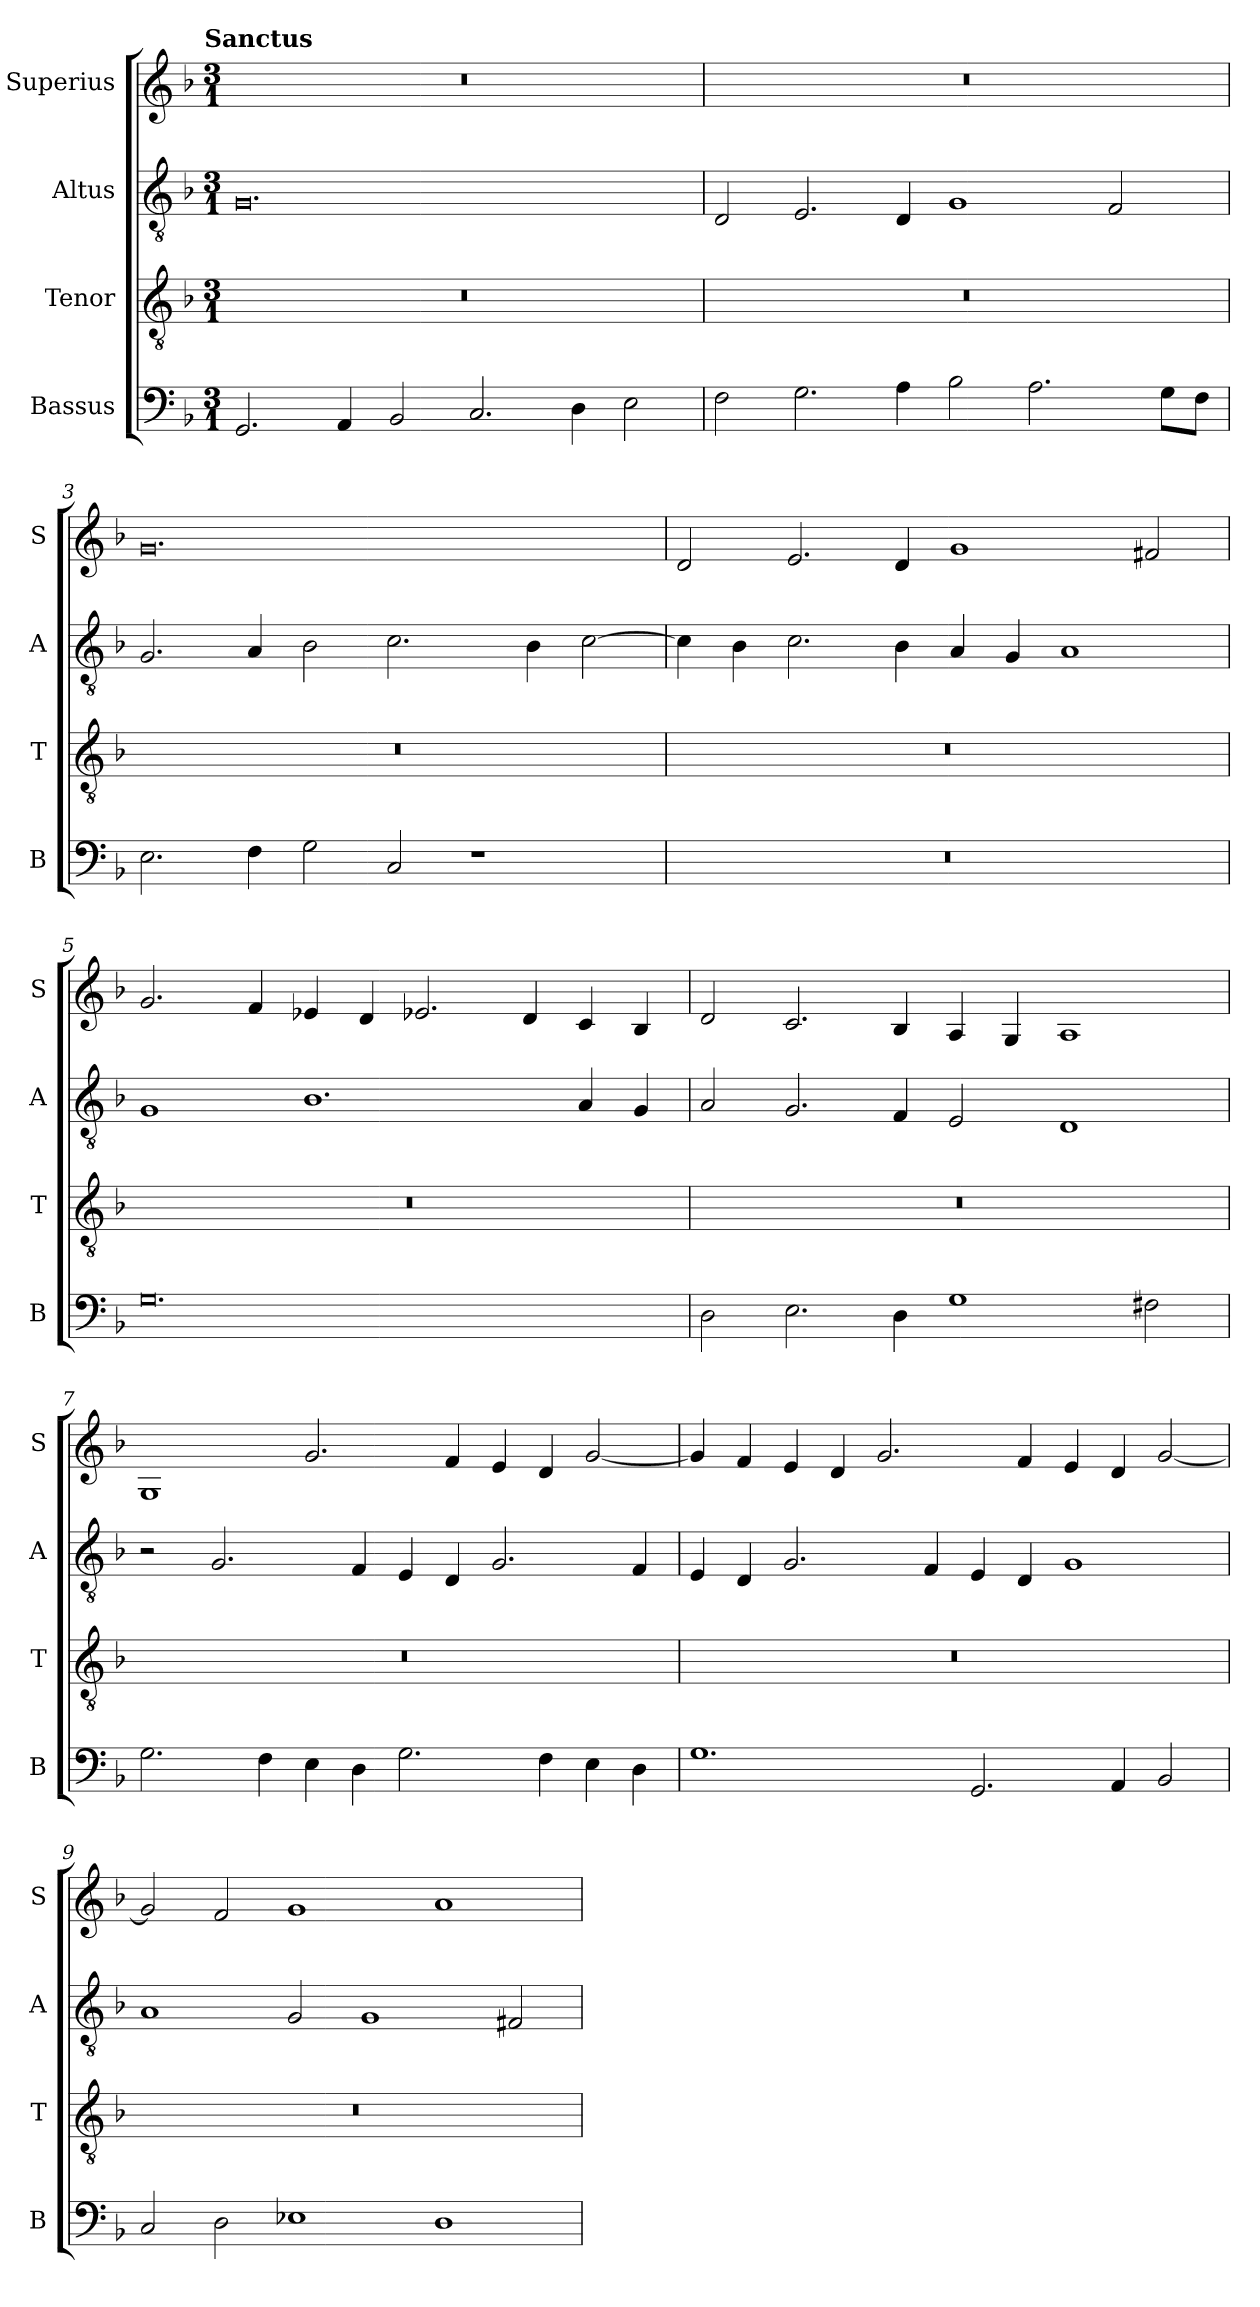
**kern	**kern	**kern	**kern
*part4	*part3	*part2	*part1
*staff4	*staff3	*staff2	*staff1
*I"Bassus	*I"Tenor	*I"Altus	*I"Superius
*I'B	*I'T	*I'A	*I'S
*clefF4	*clefGv2	*clefGv2	*clefG2
*k[b-]	*k[b-]	*k[b-]	*k[b-]
!!LO:TX:omd:t=Sanctus
*M3/1	*M3/1	*M3/1	*M3/1
=1	=1	=1	=1
2.GG/	0.r	0.G	0.r
4AA/	.	.	.
2BB-/	.	.	.
2.C/	.	.	.
4D\	.	.	.
2E\	.	.	.
=2	=2	=2	=2
2F\	0.r	2D/	0.r
2.G\	.	2.E/	.
4A\	.	4D/	.
2B-\	.	1G	.
2.A\	.	.	.
.	.	2F/	.
8G\L	.	.	.
8F\J	.	.	.
=3	=3	=3	=3
2.E\	0.r	2.G/	0.g
4F\	.	4A/	.
2G\	.	2B-\	.
2C/	.	2.c\	.
1r	.	.	.
.	.	4B-\	.
.	.	[2c\	.
=4	=4	=4	=4
0.r	0.r	4c\]	2d/
.	.	4B-\	.
.	.	2.c\	2.e/
.	.	4B-\	4d/
.	.	4A/	1g
.	.	4G/	.
.	.	1A	.
.	.	.	2f#X/
=5	=5	=5	=5
0.G	0.r	1G	2.g/
.	.	.	4f/
.	.	1.B-	4e-X/
.	.	.	4d/
.	.	.	2.e-X/
.	.	.	4d/
.	.	4A/	4c/
.	.	4G/	4B-/
=6	=6	=6	=6
2D\	0.r	2A/	2d/
2.E\	.	2.G/	2.c/
4D\	.	4F/	4B-/
1G	.	2E/	4A/
.	.	.	4G/
.	.	1D	1A
2F#X\	.	.	.
=7	=7	=7	=7
2.G\	0.r	2r	1G
.	.	2.G/	.
4F\	.	.	.
4E\	.	.	2.g/
4D\	.	4F/	.
2.G\	.	4E/	.
.	.	4D/	4f/
.	.	2.G/	4e/
4F\	.	.	4d/
4E\	.	.	[2g/
4D\	.	4F/	.
=8	=8	=8	=8
1.G	0.r	4E/	4g/]
.	.	4D/	4f/
.	.	2.G/	4e/
.	.	.	4d/
.	.	.	2.g/
.	.	4F/	.
2.GG/	.	4E/	.
.	.	4D/	4f/
.	.	1G	4e/
4AA/	.	.	4d/
2BB-/	.	.	[2g/
=9	=9	=9	=9
2C/	0.r	1A	2g/]
2D\	.	.	2f/
1E-X	.	2G/	1g
.	.	1G	.
1D	.	.	1a
.	.	2F#X/	.
=	=	=	=
*-	*-	*-	*-
